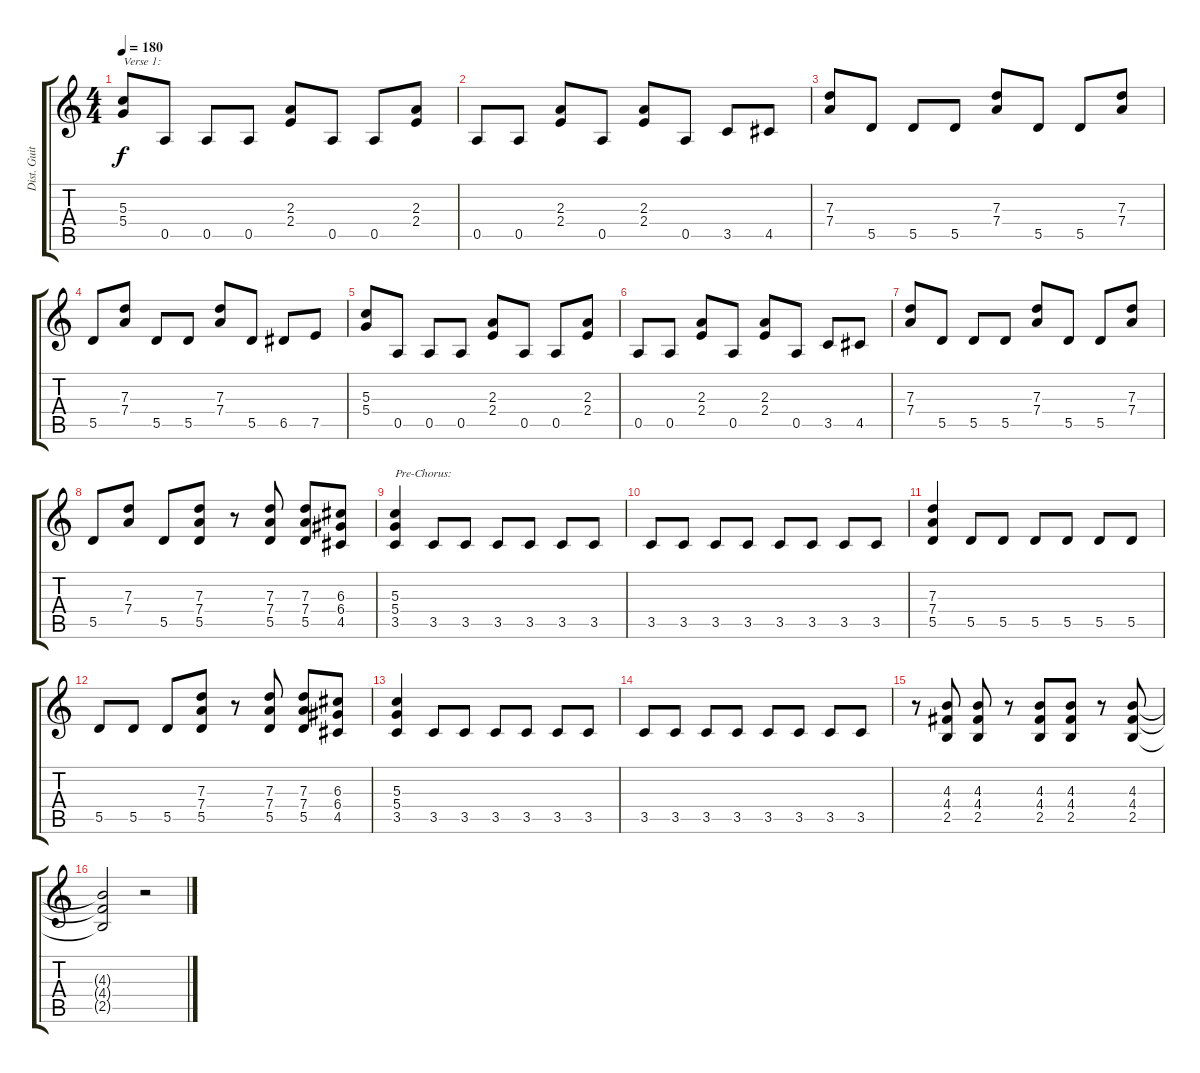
\track ("Dist. Guitar 1" "Dist. Guit") {instrument overdrivenguitar}
\staff {score tabs}
\tuning (E4 B3 G3 D3 A2 E2) {hide}
\ts (4 4)
\tempo 180
\clef g2
\ks c
(5.3 5.4).8{txt "Verse 1:" dy f} 0.5.8 0.5.8 0.5.8 (2.3 2.4).8 0.5.8 0.5.8 (2.3 2.4).8 |
0.5.8 0.5.8 (2.3 2.4).8 0.5.8 (2.3 2.4).8 0.5.8 3.5.8 4.5.8 |
(7.3 7.4).8 5.5.8 5.5.8 5.5.8 (7.3 7.4).8 5.5.8 5.5.8 (7.3 7.4).8 |
5.5.8 (7.3 7.4).8 5.5.8 5.5.8 (7.3 7.4).8 5.5.8 6.5.8 7.5.8 |
(5.3 5.4).8 0.5.8 0.5.8 0.5.8 (2.3 2.4).8 0.5.8 0.5.8 (2.3 2.4).8 |
0.5.8 0.5.8 (2.3 2.4).8 0.5.8 (2.3 2.4).8 0.5.8 3.5.8 4.5.8 |
(7.3 7.4).8 5.5.8 5.5.8 5.5.8 (7.3 7.4).8 5.5.8 5.5.8 (7.3 7.4).8 |
5.5.8 (7.3 7.4).8 5.5.8 (7.3 7.4 5.5).8 r.8 (7.3 7.4 5.5).8 (7.3 7.4 5.5).8 (6.3 6.4 4.5).8 |
(5.3 5.4 3.5).4{txt "Pre-Chorus:"} 3.5.8 3.5.8 3.5.8 3.5.8 3.5.8 3.5.8 |
3.5.8 3.5.8 3.5.8 3.5.8 3.5.8 3.5.8 3.5.8 3.5.8 |
(7.3 7.4 5.5).4 5.5.8 5.5.8 5.5.8 5.5.8 5.5.8 5.5.8 |
5.5.8 5.5.8 5.5.8 (7.3 7.4 5.5).8 r.8 (7.3 7.4 5.5).8 (7.3 7.4 5.5).8 (6.3 6.4 4.5).8 |
(5.3 5.4 3.5).4 3.5.8 3.5.8 3.5.8 3.5.8 3.5.8 3.5.8 |
3.5.8 3.5.8 3.5.8 3.5.8 3.5.8 3.5.8 3.5.8 3.5.8 |
r.8 (4.3 4.4 2.5).8 (4.3 4.4 2.5).8 r.8 (4.3 4.4 2.5).8 (4.3 4.4 2.5).8 r.8 (4.3 4.4 2.5).8 |
(4.3{t} 4.4{t} 2.5{t}).2 r.2
